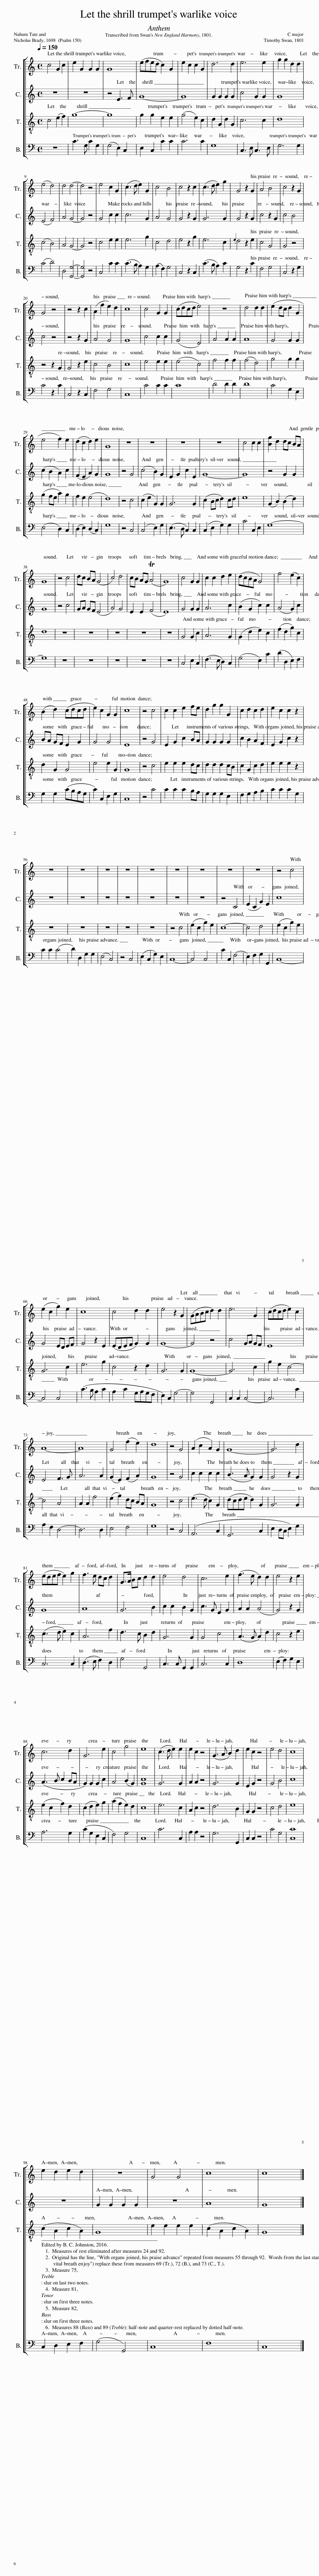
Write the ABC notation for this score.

X:1
%%score [ 1 2 3 4 ]
L:1/8
Q:1/4=150
M:4/4
I:linebreak $
K:C
V:1 treble
V:2 treble
V:3 treble-8
V:4 bass
V:1
 c4 G2 c2 | e2 G2 G2 G2 | G8 | (efed c2) G2 | e2 c2 c2 G2 | %5
 d6 d2 | e6 e2 | g2 g2 d2 d2 |$ (e4 d4) | d4 d4- | %10
 d4 z4 | e4 c2 G2 | (c3 d e2) G2 | c4 B4 | c4 z2 c2 | %15
 (c3 d e2) g2 | G4 z2 G2 | A4 B4 | c4 z2 G2 |$ G4 z4 | %20
 z4 z2 c2 | (A2 f2 e2) d2 | c8 | c4 G2 G2 | (cdcd e4) | %25
 z8 | d4 d2 d2 | (e2 dc d2 G2 |$ e4 f2) e2 | (d2 c2 d2) e2 | %30
 G8 | z8 | z8 | z8 | z8 | %35
 c4 c2 c2 | [Bg]2 d2 dc BA |$ G8 | z4 c4 | dc BA (G4 | %40
 c4) d4 | cB AG (TA4 | G8) | c4 G2 G2 | c2 c2 d2 e2 | %45
 (dcBA G4) | f4 (e2 c2) |$ (B2 d2) (cdcd | e2) c2 G2 G2 | c8 | %50
 z4 c4 | c2 c2 e2 fe | d2 g2 g2 G2 | c2 d2 c2 d2 | e2 c2 c2 z2 |$ %55
 z8 | z8 | z8 | z8 | z8 | %60
 z8 | z8 | z8 | z8 | z4 c4 |$ %65
 (e2 c2 g2) e2 | c8 | c4 d2 d2 | e4 z2 G2 | (GABc d2) d2 | %70
 e6 G2 | (cdcd e2) c2 |$ A8- | A8 | G4 (f2 e2) | %75
 d8 | z4 G4 | (A2 c2 A2) G2 | G8- | G6 d2 |$ %80
 (edef e2) g2 | f3 e dc d2 | G>A Bc d2 d2 | e4 d4 | c6 e2 | %85
 (f3 e d2) d2 | e4 z2 e2 |$ c6 d2 | G6 e2 | c4 g4 | %90
 e8 | (c3 d e2) e2 | e2 c2 z4 | (G3 A B2) d2 | e2 c2 z4 | %95
 e4 d4 | c8 |$ e2 d2 e2 d2 | z8 | G4 G4 | %100
 c8 | c8 |] %102
V:2
 z8 | z8 | z4 E3 F | G8- | G8 | %5
 G2 G2 G2 G2 | c4 G2 G2 | G8 |$ (E4 F4) | A4 G4- | %10
 G4 z4 | G4 c2 c2 | c6 G2 | A4 G4 | G4 z2 G2 | %15
 G6 G2 | G4 z2 G2 | c4 z2 G2 | c4 B4 |$ c4 z4 | %20
 z4 z2 G2 | A4 G4 | G8 | c4 c2 c2 | (G4 E4) | %25
 A4 A2 A2 | A8 | G4 G2 G2 |$ (c2 B2 A2) c2 | (F2 E2 A2) G2 | %30
 G8 | z4 G4 | (c4 B2) G2 | E2 G2 c2 E2 | G8- | %35
 G8 | z4 G2 G2 |$ G8 | z4 c4 | GA GF (E4 | %40
 A4) G4 | E2 E2 (F4 | E8) | G4 G2 G2 | A6 c2 | %45
 (B2 G2 c2) c2 | (A4 G2) c2 |$ BA GF E2 G2 | G4 G4 | E8 | %50
 z4 G4 | E2 G2 c2 BA | G2 G2 G2 G2 | c2 B2 A2 F2 | E2 G2 c2 z2 |$ %55
 z8 | z8 | z8 | z8 | z8 | %60
 z8 | z8 | z4 C4 | (E2 C2 G2) E2 | c8 |$ %65
 G4 ED EF | G4 z2 E2 | (EDEF G2) G2 | G8- | G4 z4 | %70
 c4 GA GF | E8 |$ E4 F3 G | A6 A2 | (G2 E2) (F2 A2) | %75
 G8 | z4 G4 | c2 c2 c2 c2 | (B3 A G2) G2 | G4 z2 G2 |$ %80
 G8 | A8 | G6 B2 | c2 c2 B2 G2 | c3 G E2 G2 | %85
 A2 A2 (A4 | G4) z2 G2 |$ (A3 B c2 BA | G2) G2 G2 c2 | A4 (B2 G2) | %90
 [Gc]8 | G6 G2 | A2 A2 z4 | G6 G2 | E2 G2 z4 | %95
 G4 B4 | c8 |$ z8 | G2 G2 G2 G2 | z8 | %100
 A8 | G8 |] %102
V:3
 c4 (e2 f2) | g8- | g8 | g2 g2 e2 e2 | (g4 e2) c2 | %5
 d2 G2 d2 G2 | c6 c2 | d8 |$ (c4 B4) | A4 G4- | %10
 G4 z4 | c4 e2 e2 | e6 g2 | c4 d4 | e4 z2 g2 | %15
 e6 c2 |{e} d4 z2 e2 | c4 G4 | G4 z4 |$ z4 z2 G2 | %20
 G4 z2 e2 | c4 B4 | c8 | e4 e2 e2 | (e4 c4) | %25
 f4 f2 f2 | (f4 d4) | g4 g2 g2 |$ (g2 fe a2) g2 | f2 e2 (e4 | %30
 d8) | z4 c4 | (c2 e2 G2) G2 | G6 G2 | (c2 Bc d2) cd | %35
 e8 | (G2 B2) (B2 d2) |$ d8 | z8 | z8 | %40
 z8 | z8 | z8 | G4 G2 c2 | A6 G2 | %45
 (G2 d2 e2) c2 | (f2 d2 g2) c2 |$ d2 G2 G4 | e4 e2 G2 | G8 | %50
 z4 c4 | e2 e2 e2 dc | d2 d2 d2 cB | c2 G2 c2 d2 | e2 e2 e2 z2 |$ %55
 z8 | z8 | z8 | z8 | z8 | %60
 z4 c4 | (e2 c2 g2) e2 | c8- | c4 d4 | (e2 c2 g2) e2 |$ %65
 G6 c2 | e6 g2 | c4 z2 d2 | G6 G2 | G8- | %70
 G6 c2 | g2 e2 c4- |$ c4 A4 | A2 A2 f4 | (e2 g2) dc BA | %75
 G8 | z4 c4 | (e3 d c2) G2 | (dcde d2) G2 | G6 G2 |$ %80
 (c3 d e2) c2 | A6 f2 | d3 c B2 d2 | G6 G2 | G4 c4 | %85
 (A3 G A2) d2 | c4 z2 e2 |$ (e2 c2 f2) d2 | (c2 d2 e2) g2 | (a2 f2 e2) d2 | %90
 c8 | e6 c2 | A2 c2 z4 | d6 B2 | G2 G2 z4 | %95
 c4 d4 | e8 |$ (c2 A2 c2 A2) | G8 | e2 e2 e2 e2 | %100
 (c2 A2 c2 A2) | G8 |] %102
V:4
 z8 | C3 G, C2 G,2 | (G,4 E,2) C,2 | E,2 C,2 C2 C2 | C6 C2 | %5
 G,8 | C,3 E, C,3 E, | G,6 G,2 |$ (C4 D4) | D,4 [G,,G,]4- | %10
 [G,,G,]4 z4 | C,4 C2 C2 | (C3 B, A,2) G,2 | (A,2 F,2) G,4 | C,4 z2 C,2 | %15
 (C3 B, A,2) C2 | G,4 z2 C2 | F,4 G,4 | C,4 z2 G,2 |$ C4 z2 C2 | %20
 C,4 z2 C,2 | F,4 G,4 | C,8 | C4 C2 C2 | C8 | %25
 D4 D2 D2 | D8 | C4 G,2 E,2 |$ (E,4 D,2) C,2 | (D,2 E,2) (D,2 C,2) | %30
 G,8 | z4 C,4 | (C,4 E,2) G,2 | (E,3 D, C,2) C,2 | (C,2 E,2 G,2) G,2 | %35
 C4 C,2 E,2 | G,8- |$ G,8 | z8 | z8 | %40
 z8 | z8 | z8 | C,4 E,2 C,2 | (F,3 E, D,2) C,2 | %45
 (G,4 E,2) C2 | (D2 D,2 E,2) F,2 |$ G,2 G,2 (CB,A,G, | C2) C,2 E,2 G,2 | C,8 | %50
 z4 C4 | C2 C2 C2 B,A, | G,2 G,2 G,2 E,2 | F,2 G,2 A,2 B,2 | C2 C2 C2 G,2 |$ %55
 C2 C2 (C4 | D2) D,2 G,2 G,2 | (E,4 C,4) | z4 C,4 | (E,2 C,2 G,2) E,2 | %60
 C,8- | C,4 C,4 | C2 C,2 (F,4 | E,2) F,2 G,2 G,,2 | C,8- |$ %65
 C,4 C,4 | (C3 B, A,2 C2 | A,2 C2 G,A,G,F, | E,2) C,2 G,4- | G,4 G,,4 | %70
 C,2 C,2 C,4- | C,6 C2 |$ A,2 F,2 D,4- | D,6 D,2 | E,4 F,4 | %75
 G,8 | z4 C,4 | (A,,6 C,2 | G,,6 C,2 | E,2 D,C, E,2) G,2 |$ %80
 C,6 C,2 | (D,3 E, F,2) D,2 | G,4 G,,4 | C,3 C, G,,2 G,,2 | C,6 C,2 | %85
 D,8 | (E,2 F,2) G,2 E,2 |$ A,6 G,2 | (C2 G,2 E,2 C,2 | F,4) G,4 | %90
 C,8 | C6 C,2 | A,2 A,2 z4 | G,6 G,,2 | C,2 C,2 z4 | %95
 C4 G,4 | [C,C]8 |$ C,2 D,2 E,2 F,2 | (G,4 G,,4) | C,8 | %100
 F,8 | C,8 |] %102
